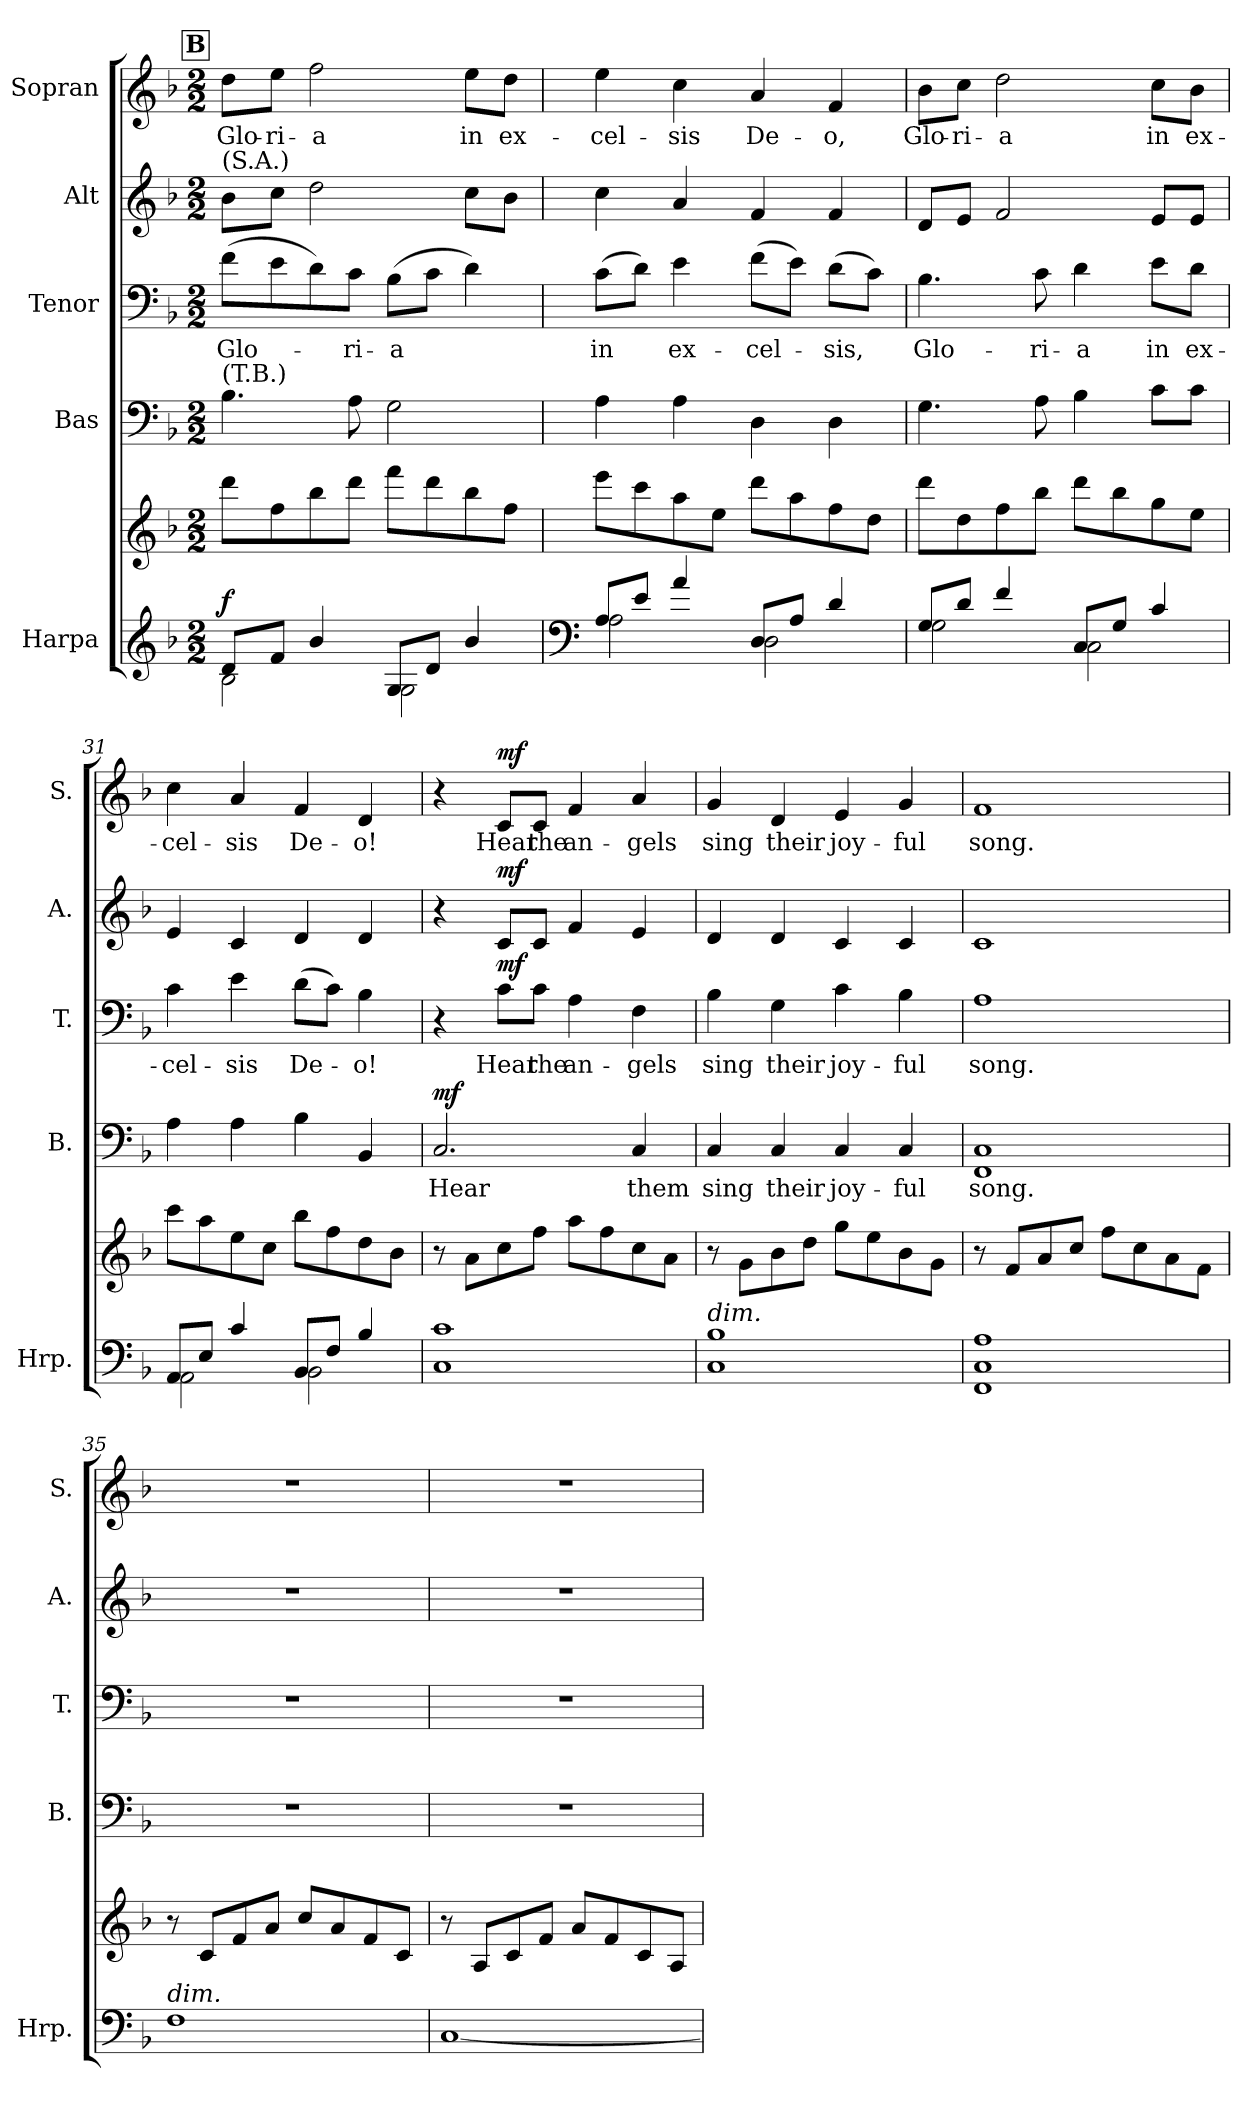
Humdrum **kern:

**kern	**kern	**dynam	**kern	**text	**dynam	**kern	**text	**dynam	**kern	**dynam	**kern	**text	**dynam
*part5	*part5	*part5	*part4	*part4	*part4	*part3	*part3	*part3	*part2	*part2	*part1	*part1	*part1
*staff6	*staff5	*staff5/6	*staff4	*staff4	*staff4	*staff3	*staff3	*staff3	*staff2	*staff2	*staff1	*staff1	*staff1
*I"Harpa	*	*	*I"Bas	*	*	*I"Tenor	*	*	*I"Alt	*	*I"Sopran	*	*
*I'Hrp.	*	*	*I'B.	*	*	*I'T.	*	*	*I'A.	*	*I'S.	*	*
!!LO:LB:g=z
*clefG2	*clefG2	*	*clefF4	*	*	*clefF4	*	*	*clefG2	*	*clefG2	*	*
*k[b-]	*k[b-]	*	*k[b-]	*	*	*k[b-]	*	*	*k[b-]	*	*k[b-]	*	*
*M2/2	*M2/2	*	*M2/2	*	*	*M2/2	*	*	*M2/2	*	*M2/2	*	*
!!LO:REH:place=s1:a:B:fs=14:t=B
=28	=28	=28	=28	=28	=28	=28	=28	=28	=28	=28	=28	=28	=28
*^	*	*	*	*	*	*	*	*	*	*	*	*	*
!	!	!	!	!	!	!	!	!	!	!LO:TX:a:t=(S.A.)	!	!	!	!
!	!	!	!	!LO:TX:a:t=(T.B.)	!	!	!	!	!	!	!	!	!	!
!	!	!	!LO:DY:a=2	!	!	!LO:DY:b	!	!LO:LY:b	!LO:DY:b	!	!LO:DY:a	!	!LO:LY:b	!LO:DY:a
8d/L	2B-\	8ddd\L	f	4.B-\	.	other-dynamics	(8f\L	Glo-	other-dynamics	8b-\L	other-dynamics	8dd\L	Glo-	other-dynamics
!	!	!	!	!	!	!	!	!	!	!	!	!	!LO:LY:b	!
8f/J	.	8ff\	.	.	.	.	8e\	.	.	8cc\J	.	8ee\J	-ri-	.
!	!	!	!	!	!	!	!	!	!	!	!	!	!LO:LY:b	!
4b-/	.	8bb-\	.	.	.	.	8d\)	.	.	2dd\	.	2ff\	-a	.
!	!	!	!	!	!	!	!	!LO:LY:b	!	!	!	!	!	!
.	.	8ddd\J	.	8A\	.	.	8c\J	-ri-	.	.	.	.	.	.
!	!	!	!	!	!	!	!	!LO:LY:b	!	!	!	!	!	!
8G/L	2G\	8fff\L	.	2G\	.	.	(8B-\L	-a	.	.	.	.	.	.
8d/J	.	8ddd\	.	.	.	.	8c\J	.	.	.	.	.	.	.
!	!	!	!	!	!	!	!	!	!	!	!	!	!LO:LY:b	!
4b-/	.	8bb-\	.	.	.	.	4d\)	.	.	8cc\L	.	8ee\L	in	.
!	!	!	!	!	!	!	!	!	!	!	!	!	!LO:LY:b	!
.	.	8ff\J	.	.	.	.	.	.	.	8b-\J	.	8dd\J	ex-	.
=29	=29	=29	=29	=29	=29	=29	=29	=29	=29	=29	=29	=29	=29	=29
*clefF4	*	*	*	*	*	*	*	*	*	*	*	*	*	*
!	!	!	!	!	!	!	!	!LO:LY:b	!	!	!	!	!LO:LY:b	!
8A/L	2A\	8eee\L	.	4A\	.	.	(8c\L	in	.	4cc\	.	4ee\	-cel-	.
8e/J	.	8ccc\	.	.	.	.	8d\J)	.	.	.	.	.	.	.
!	!	!	!	!	!	!	!	!LO:LY:b	!	!	!	!	!LO:LY:b	!
4a/	.	8aa\	.	4A\	.	.	4e\	ex-	.	4a/	.	4cc\	-sis	.
.	.	8ee\J	.	.	.	.	.	.	.	.	.	.	.	.
!	!	!	!	!	!	!	!	!LO:LY:b	!	!	!	!	!LO:LY:b	!
8D/L	2D\	8ddd\L	.	4D\	.	.	(8f\L	-cel-	.	4f/	.	4a/	De-	.
8A/J	.	8aa\	.	.	.	.	8e\J)	.	.	.	.	.	.	.
!	!	!	!	!	!	!	!	!LO:LY:b	!	!	!	!	!LO:LY:b	!
4d/	.	8ff\	.	4D\	.	.	(8d\L	-sis,	.	4f/	.	4f/	-o,	.
.	.	8dd\J	.	.	.	.	8c\J)	.	.	.	.	.	.	.
=30	=30	=30	=30	=30	=30	=30	=30	=30	=30	=30	=30	=30	=30	=30
!	!	!	!	!	!	!	!	!LO:LY:b	!	!	!	!	!LO:LY:b	!
8G/L	2G\	8ddd\L	.	4.G\	.	.	4.B-\	Glo-	.	8d/L	.	8b-\L	Glo-	.
!	!	!	!	!	!	!	!	!	!	!	!	!	!LO:LY:b	!
8d/J	.	8dd\	.	.	.	.	.	.	.	8e/J	.	8cc\J	-ri-	.
!	!	!	!	!	!	!	!	!	!	!	!	!	!LO:LY:b	!
4f/	.	8ff\	.	.	.	.	.	.	.	2f/	.	2dd\	-a	.
!	!	!	!	!	!	!	!	!LO:LY:b	!	!	!	!	!	!
.	.	8bb-\J	.	8A\	.	.	8c\	-ri-	.	.	.	.	.	.
!	!	!	!	!	!	!	!	!LO:LY:b	!	!	!	!	!	!
8C/L	2C\	8ddd\L	.	4B-\	.	.	4d\	-a	.	.	.	.	.	.
8G/J	.	8bb-\	.	.	.	.	.	.	.	.	.	.	.	.
!	!	!	!	!	!	!	!	!LO:LY:b	!	!	!	!	!LO:LY:b	!
4c/	.	8gg\	.	8c\L	.	.	8e\L	in	.	8e/L	.	8cc\L	in	.
!	!	!	!	!	!	!	!	!LO:LY:b	!	!	!	!	!LO:LY:b	!
.	.	8ee\J	.	8c\J	.	.	8d\J	ex-	.	8e/J	.	8b-\J	ex-	.
!!LO:PB:g=z
=31	=31	=31	=31	=31	=31	=31	=31	=31	=31	=31	=31	=31	=31	=31
!	!	!	!	!	!	!	!	!LO:LY:b	!	!	!	!	!LO:LY:b	!
8AA/L	2AA\	8ccc\L	.	4A\	.	.	4c\	-cel-	.	4e/	.	4cc\	-cel-	.
8E/J	.	8aa\	.	.	.	.	.	.	.	.	.	.	.	.
!	!	!	!	!	!	!	!	!LO:LY:b	!	!	!	!	!LO:LY:b	!
4c/	.	8ee\	.	4A\	.	.	4e\	-sis	.	4c/	.	4a/	-sis	.
.	.	8cc\J	.	.	.	.	.	.	.	.	.	.	.	.
!	!	!	!	!	!	!	!	!LO:LY:b	!	!	!	!	!LO:LY:b	!
8BB-/L	2BB-\	8bb-\L	.	4B-\	.	.	(8d\L	De-	.	4d/	.	4f/	De-	.
8F/J	.	8ff\	.	.	.	.	8c\J)	.	.	.	.	.	.	.
!	!	!	!	!	!	!	!	!LO:LY:b	!	!	!	!	!LO:LY:b	!
4B-/	.	8dd\	.	4BB-/	.	.	4B-\	-o!	.	4d/	.	4d/	-o!	.
.	.	8b-\J	.	.	.	.	.	.	.	.	.	.	.	.
*v	*v	*	*	*	*	*	*	*	*	*	*	*	*	*
=32	=32	=32	=32	=32	=32	=32	=32	=32	=32	=32	=32	=32	=32
!	!	!LO:DY:a=2	!	!LO:LY:b	!LO:DY:a	!	!	!	!	!	!	!	!
1C 1c	8r	other-dynamics	2.C/	Hear	mf	4r	.	.	4r	.	4r	.	.
.	8a\L	.	.	.	.	.	.	.	.	.	.	.	.
!	!	!	!	!	!	!	!LO:LY:b	!LO:DY:a	!	!LO:DY:a	!	!LO:LY:b	!LO:DY:a
.	8cc\	.	.	.	.	8c\L	Hear	mf	8c/L	mf	8c/L	Hear	mf
!	!	!	!	!	!	!	!LO:LY:b	!	!	!	!	!LO:LY:b	!
.	8ff\J	.	.	.	.	8c\J	the	.	8c/J	.	8c/J	the	.
!	!	!	!	!	!	!	!LO:LY:b	!	!	!	!	!LO:LY:b	!
.	8aa\L	.	.	.	.	4A\	an-	.	4f/	.	4f/	an-	.
.	8ff\	.	.	.	.	.	.	.	.	.	.	.	.
!	!	!	!	!LO:LY:b	!	!	!LO:LY:b	!	!	!	!	!LO:LY:b	!
.	8cc\	.	4C/	them	.	4F\	-gels	.	4e/	.	4a/	-gels	.
.	8a\J	.	.	.	.	.	.	.	.	.	.	.	.
=33	=33	=33	=33	=33	=33	=33	=33	=33	=33	=33	=33	=33	=33
!LO:TX:a:i:t=dim.	!	!	!	!	!	!	!	!	!	!	!	!	!
!	!	!	!	!LO:LY:b	!	!	!LO:LY:b	!	!	!	!	!LO:LY:b	!
1C 1B-	8r	.	4C/	sing	.	4B-\	sing	.	4d/	.	4g/	sing	.
.	8g\L	.	.	.	.	.	.	.	.	.	.	.	.
!	!	!	!	!LO:LY:b	!	!	!LO:LY:b	!	!	!	!	!LO:LY:b	!
.	8b-\	.	4C/	their	.	4G\	their	.	4d/	.	4d/	their	.
.	8dd\J	.	.	.	.	.	.	.	.	.	.	.	.
!	!	!	!	!LO:LY:b	!	!	!LO:LY:b	!	!	!	!	!LO:LY:b	!
.	8gg\L	.	4C/	joy-	.	4c\	joy-	.	4c/	.	4e/	joy-	.
.	8ee\	.	.	.	.	.	.	.	.	.	.	.	.
!	!	!	!	!LO:LY:b	!	!	!LO:LY:b	!	!	!	!	!LO:LY:b	!
.	8b-\	.	4C/	-ful	.	4B-\	-ful	.	4c/	.	4g/	-ful	.
.	8g\J	.	.	.	.	.	.	.	.	.	.	.	.
=34	=34	=34	=34	=34	=34	=34	=34	=34	=34	=34	=34	=34	=34
!	!	!LO:DY:a=2	!	!LO:LY:b	!	!	!LO:LY:b	!	!	!	!	!LO:LY:b	!
1FF 1C 1A	8r	other-dynamics	1FF 1C	song.	.	1A	song.	.	1c	.	1f	song.	.
.	8f/L	.	.	.	.	.	.	.	.	.	.	.	.
.	8a/	.	.	.	.	.	.	.	.	.	.	.	.
.	8cc/J	.	.	.	.	.	.	.	.	.	.	.	.
.	8ff\L	.	.	.	.	.	.	.	.	.	.	.	.
.	8cc\	.	.	.	.	.	.	.	.	.	.	.	.
.	8a\	.	.	.	.	.	.	.	.	.	.	.	.
.	8f\J	.	.	.	.	.	.	.	.	.	.	.	.
!!LO:LB:g=z
=35	=35	=35	=35	=35	=35	=35	=35	=35	=35	=35	=35	=35	=35
!LO:TX:a:i:t=dim.	!	!	!	!	!	!	!	!	!	!	!	!	!
1F	8r	.	1r	.	.	1r	.	.	1r	.	1r	.	.
.	8c/L	.	.	.	.	.	.	.	.	.	.	.	.
.	8f/	.	.	.	.	.	.	.	.	.	.	.	.
.	8a/J	.	.	.	.	.	.	.	.	.	.	.	.
.	8cc/L	.	.	.	.	.	.	.	.	.	.	.	.
.	8a/	.	.	.	.	.	.	.	.	.	.	.	.
.	8f/	.	.	.	.	.	.	.	.	.	.	.	.
.	8c/J	.	.	.	.	.	.	.	.	.	.	.	.
=36	=36	=36	=36	=36	=36	=36	=36	=36	=36	=36	=36	=36	=36
[1C	8r	.	1r	.	.	1r	.	.	1r	.	1r	.	.
.	8A/L	.	.	.	.	.	.	.	.	.	.	.	.
.	8c/	.	.	.	.	.	.	.	.	.	.	.	.
.	8f/J	.	.	.	.	.	.	.	.	.	.	.	.
.	8a/L	.	.	.	.	.	.	.	.	.	.	.	.
.	8f/	.	.	.	.	.	.	.	.	.	.	.	.
.	8c/	.	.	.	.	.	.	.	.	.	.	.	.
.	8A/J	.	.	.	.	.	.	.	.	.	.	.	.
=	=	=	=	=	=	=	=	=	=	=	=	=	=
*-	*-	*-	*-	*-	*-	*-	*-	*-	*-	*-	*-	*-	*-
